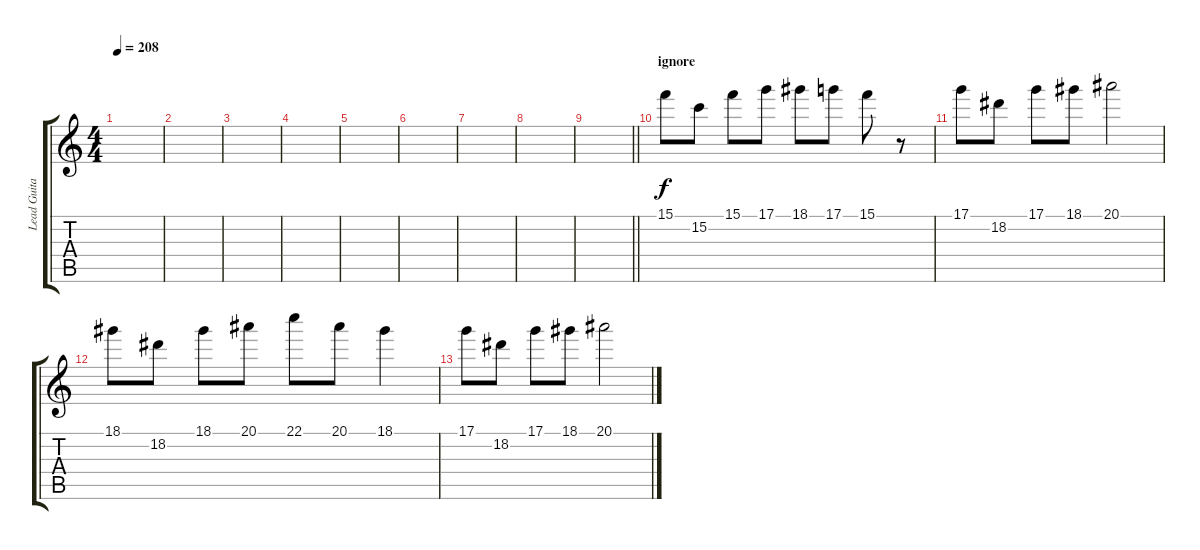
\track ("Lead Guitar" "Lead Guita") {instrument distortionguitar}
\staff {score tabs}
\tuning (D4 A3 F3 C3 G2 D2) {hide}
\ts (4 4)
\tempo 208
\clef g2
\ks c
|
|
|
|
|
|
|
|
\barLineRight lightlight
|
\section ("" "ignore")
15.1.8 15.2.8 15.1.8 17.1.8 18.1.8 17.1.8 15.1.8 r.8 |
17.1.8 18.2.8 17.1.8 18.1.8 20.1.2 |
18.1.8 18.2.8 18.1.8 20.1.8 22.1.8 20.1.8 18.1.4 |
17.1.8 18.2.8 17.1.8 18.1.8 20.1.2
